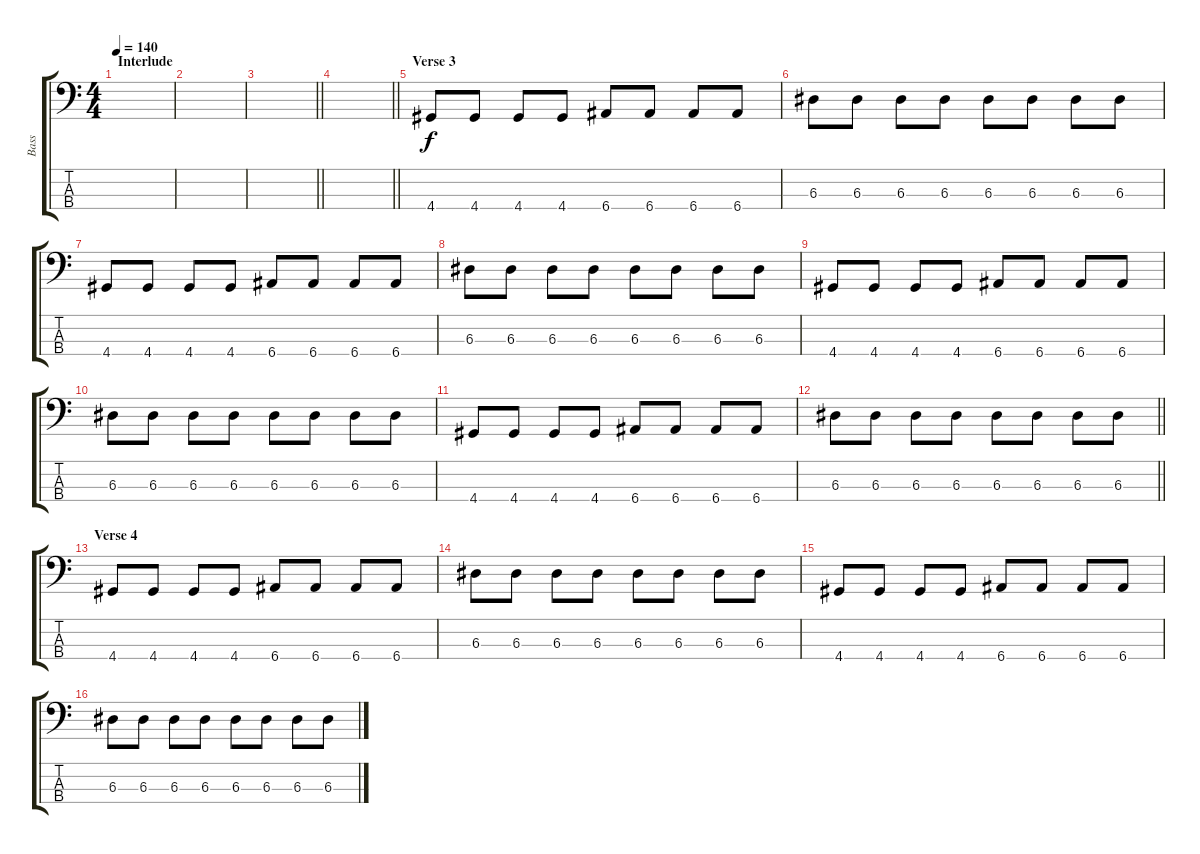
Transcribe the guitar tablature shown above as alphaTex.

\track ("Bass" "Bass") {instrument electricbasspick}
\staff {score tabs}
\tuning (G2 D2 A1 E1) {hide}
\ts (4 4)
\section ("" "Interlude")
\tempo 140
\clef f4
\ks c
|
|
\barLineRight lightlight
|
\barLineRight lightlight
|
\section ("" "Verse 3")
4.4.8 4.4.8 4.4.8 4.4.8 6.4.8 6.4.8 6.4.8 6.4.8 |
6.3.8 6.3.8 6.3.8 6.3.8 6.3.8 6.3.8 6.3.8 6.3.8 |
4.4.8 4.4.8 4.4.8 4.4.8 6.4.8 6.4.8 6.4.8 6.4.8 |
6.3.8 6.3.8 6.3.8 6.3.8 6.3.8 6.3.8 6.3.8 6.3.8 |
4.4.8 4.4.8 4.4.8 4.4.8 6.4.8 6.4.8 6.4.8 6.4.8 |
6.3.8 6.3.8 6.3.8 6.3.8 6.3.8 6.3.8 6.3.8 6.3.8 |
4.4.8 4.4.8 4.4.8 4.4.8 6.4.8 6.4.8 6.4.8 6.4.8 |
\barLineRight lightlight
6.3.8 6.3.8 6.3.8 6.3.8 6.3.8 6.3.8 6.3.8 6.3.8 |
\section ("" "Verse 4")
4.4.8 4.4.8 4.4.8 4.4.8 6.4.8 6.4.8 6.4.8 6.4.8 |
6.3.8 6.3.8 6.3.8 6.3.8 6.3.8 6.3.8 6.3.8 6.3.8 |
4.4.8 4.4.8 4.4.8 4.4.8 6.4.8 6.4.8 6.4.8 6.4.8 |
6.3.8 6.3.8 6.3.8 6.3.8 6.3.8 6.3.8 6.3.8 6.3.8
